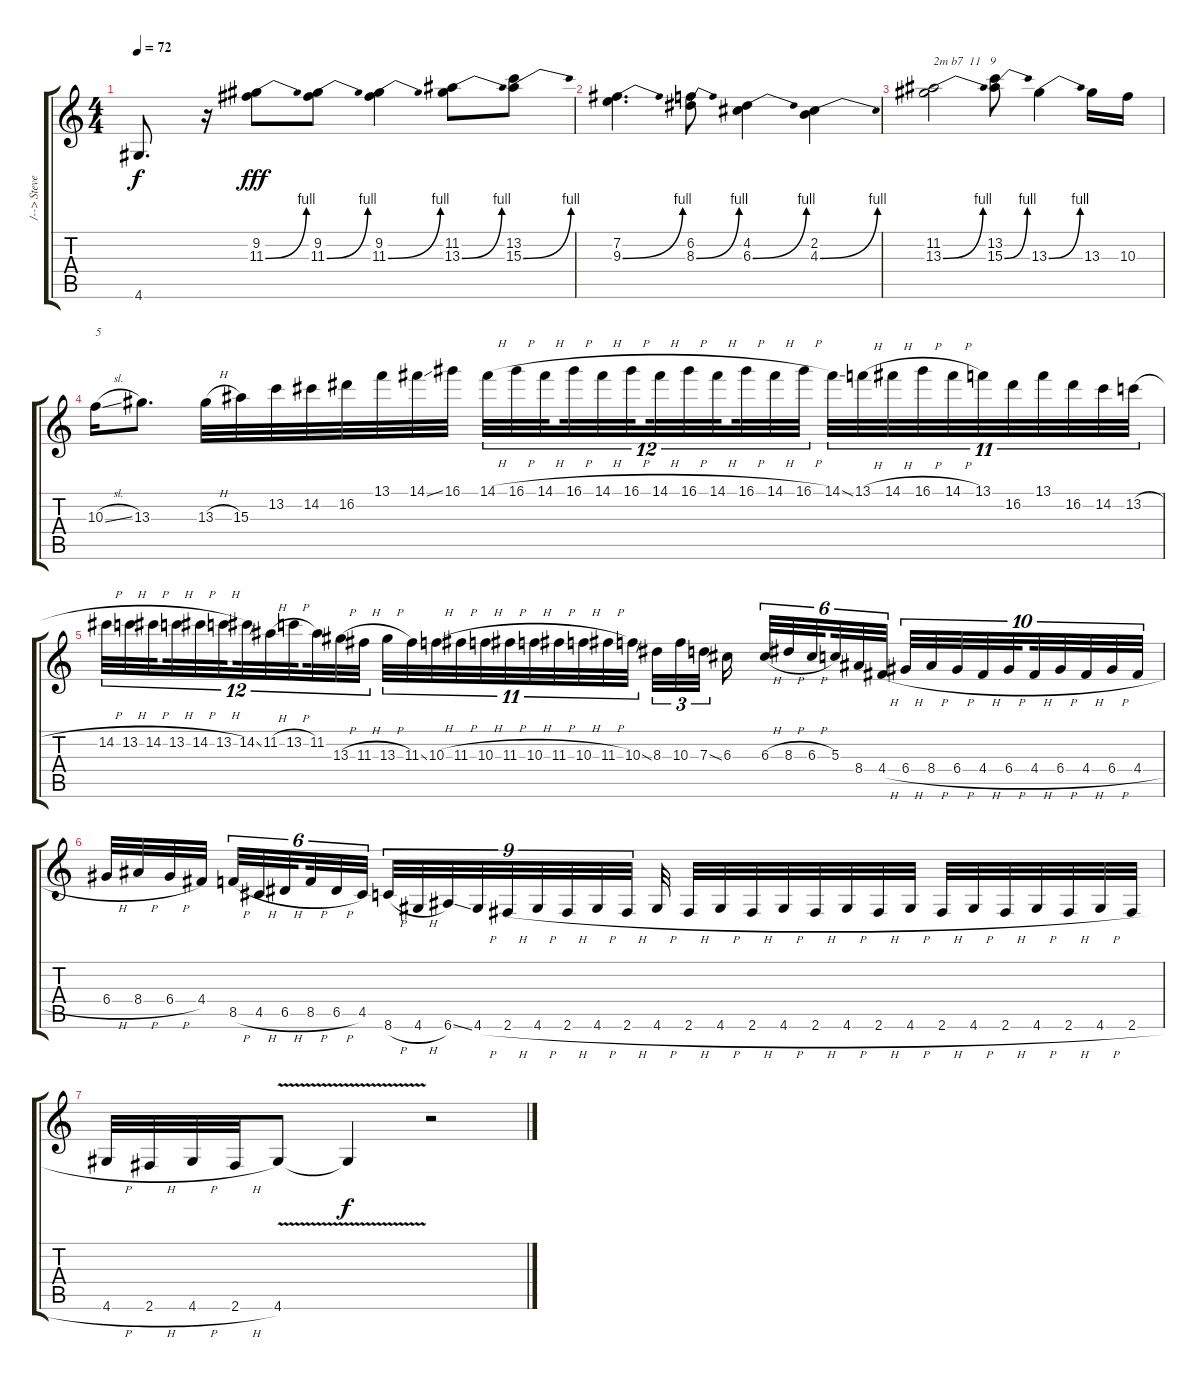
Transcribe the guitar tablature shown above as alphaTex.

\track ("/--> Steve Vai <---/" "/--> Steve") {instrument overdrivenguitar}
\staff {score tabs}
\tuning (E4 B3 G3 D3 A2 E2) {hide}
\ts (4 4)
\tempo 72
\clef g2
\ks c
4.6{t}.8{d txt "" dy f} r.16 (9.2 11.3{be (bend 0 0 60 4)}).8{dy fff} (9.2 11.3{be (bend 0 0 60 4)}).8 (9.2 11.3{be (bend 0 0 60 4)}).4 (11.2 13.3{be (bend 0 0 60 4)}).8 (13.2 15.3{be (bend 0 0 60 4)}).8 |
(7.2 9.3{be (bend 0 0 60 4)}).4{d txt ""} (6.2 8.3{be (bend 0 0 60 4)}).8 (4.2 6.3{be (bend 0 0 60 4)}).4 (2.2 4.3{be (bend 0 0 60 4)}).4 |
(11.2 13.3{be (bend 0 0 60 4)}).2{txt "2m b7  11   9"} (13.2 15.3{be (bend 0 0 60 4)}).8 13.3{be (bend 0 0 60 4)}.4 13.3.16 10.3.16 |
10.3{sl}.16{txt "5"} 13.3.8{d} 13.3{h}.32 15.3.32{txt ""} 13.2.32 14.2.32 16.2.32 13.1.32 14.1{ss}.32 16.1.32 14.1{h}.32{tu (12 8)} 16.1{h}.32{tu (12 8)} 14.1{h}.32{tu (12 8) beam splitsecondary} 16.1{h}.32{tu (12 8)} 14.1{h}.32{tu (12 8)} 16.1{h}.32{tu (12 8) beam splitsecondary} 14.1{h}.32{tu (12 8)} 16.1{h}.32{tu (12 8)} 14.1{h}.32{tu (12 8) beam splitsecondary} 16.1{h}.32{tu (12 8)} 14.1{h}.32{tu (12 8)} 16.1{h}.32{tu (12 8)} 14.1{ss}.32{tu (11 8)} 13.1{h}.32{tu (11 8)} 14.1{h}.32{tu (11 8)} 16.1{h}.32{tu (11 8)} 14.1{h}.32{tu (11 8)} 13.1.32{tu (11 8)} 16.2.32{tu (11 8)} 13.1.32{tu (11 8)} 16.2.32{tu (11 8)} 14.2.32{tu (11 8)} 13.2{h}.32{tu (11 8)} |
14.2{h}.32{tu (12 8)} 13.2{h}.32{tu (12 8)} 14.2{h}.32{tu (12 8) beam splitsecondary} 13.2{h}.32{tu (12 8)} 14.2{h}.32{tu (12 8)} 13.2{h}.32{tu (12 8) beam splitsecondary} 14.2{ss}.32{tu (12 8)} 11.2{h}.32{tu (12 8)} 13.2{h}.32{tu (12 8) beam splitsecondary} 11.2.32{tu (12 8)} 13.3{h}.32{tu (12 8)} 11.3{h}.32{tu (12 8)} 13.3{h}.32{tu (11 8)} 11.3{ss}.32{tu (11 8)} 10.3{h}.32{tu (11 8)} 11.3{h}.32{tu (11 8)} 10.3{h}.32{tu (11 8)} 11.3{h}.32{tu (11 8)} 10.3{h}.32{tu (11 8)} 11.3{h}.32{tu (11 8)} 10.3{h}.32{tu (11 8)} 11.3{h}.32{tu (11 8)} 10.3{ss}.32{tu (11 8)} 8.3.32{tu (3 2)} 10.3.32{tu (3 2)} 7.3{ss}.32{tu (3 2) beam splitsecondary} 6.3.16{beam splitsecondary} 6.3{h}.32{tu (6 4)} 8.3{h}.32{tu (6 4)} 6.3{h}.32{tu (6 4) beam splitsecondary} 5.3.32{tu (6 4)} 8.4.32{tu (6 4)} 4.4{h}.32{tu (6 4)} 6.4{h}.32{tu (10 8)} 8.4{h}.32{tu (10 8)} 6.4{h}.32{tu (10 8)} 4.4{h}.32{tu (10 8)} 6.4{h}.32{tu (10 8) beam splitsecondary} 4.4{h}.32{tu (10 8)} 6.4{h}.32{tu (10 8)} 4.4{h}.32{tu (10 8)} 6.4{h}.32{tu (10 8)} 4.4{h}.32{tu (10 8)} |
6.4{h}.32 8.4{h}.32 6.4{h}.32 4.4.32{beam splitsecondary} 8.5{h}.32{tu (6 4)} 4.5{h}.32{tu (6 4)} 6.5{h}.32{tu (6 4) beam splitsecondary} 8.5{h}.32{tu (6 4)} 6.5{h}.32{tu (6 4)} 4.5.32{tu (6 4)} 8.6{h}.32{tu (9 8)} 4.6{h}.32{tu (9 8)} 6.6{ss}.32{tu (9 8)} 4.6{h}.32{tu (9 8)} 2.6{h}.32{tu (9 8)} 4.6{h}.32{tu (9 8)} 2.6{h}.32{tu (9 8)} 4.6{h}.32{tu (9 8)} 2.6{h}.32{tu (9 8)} 4.6{h}.32 2.6{h}.32 4.6{h}.32 2.6{h}.32 4.6{h}.32 2.6{h}.32 4.6{h}.32 2.6{h}.32 4.6{h}.32 2.6{h}.32 4.6{h}.32 2.6{h}.32 4.6{h}.32 2.6{h}.32 4.6{h}.32 2.6{h}.32 |
4.6{h}.32 2.6{h}.32 4.6{h}.32 2.6{h}.32 4.6{v}.8 4.6{t}.4{dy f} r.2
